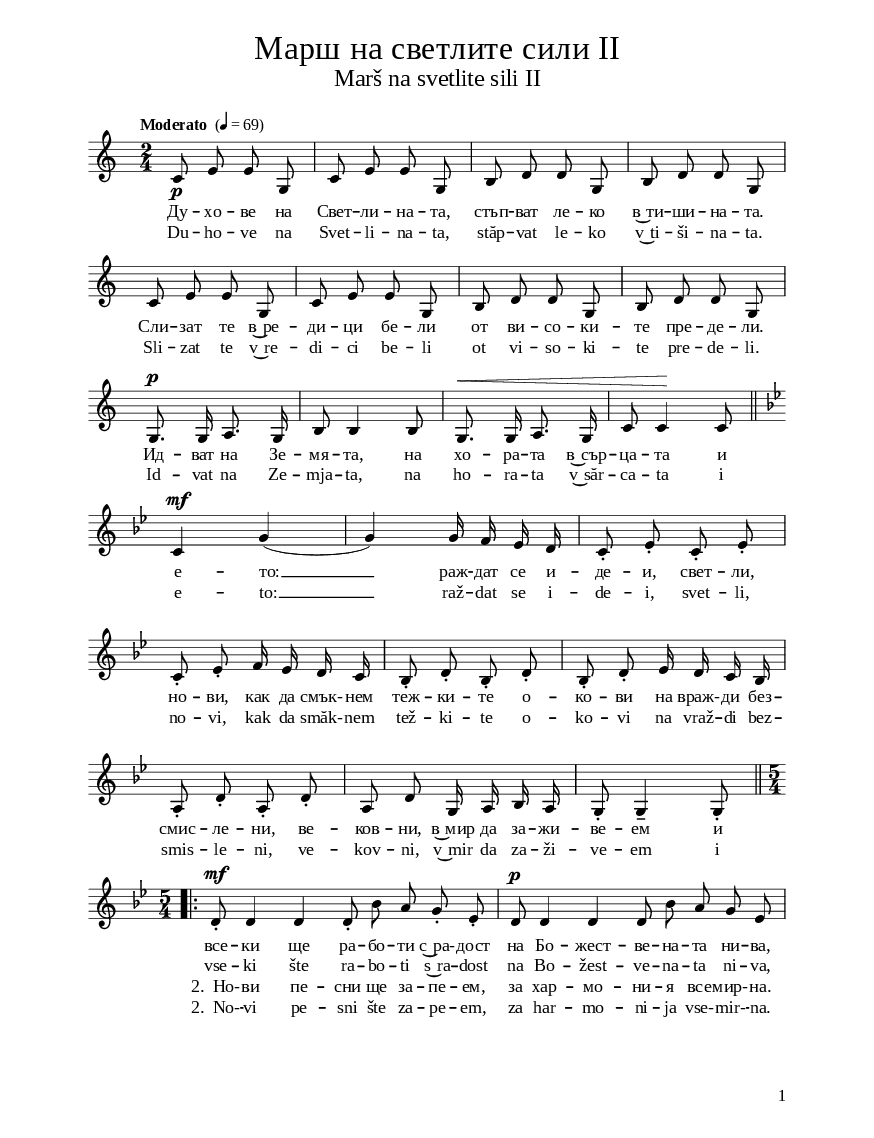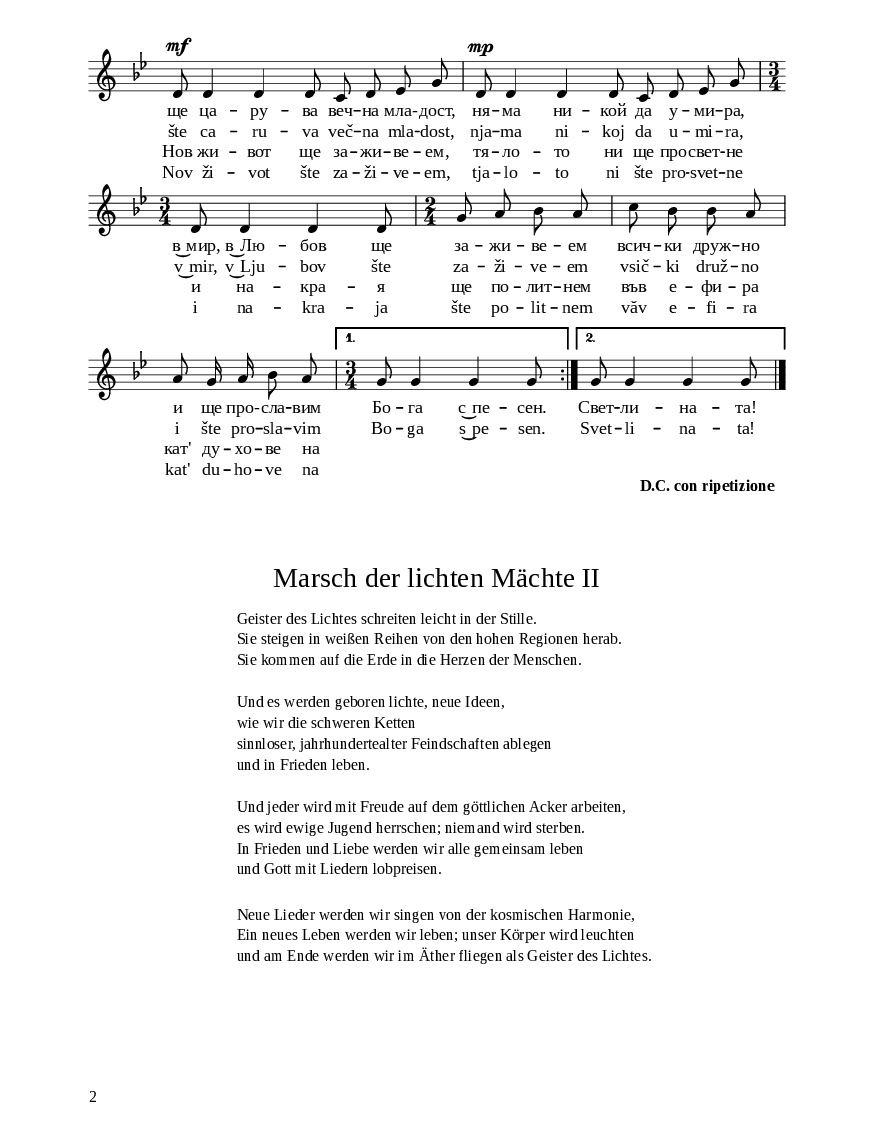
\version "2.24.2"

% include paper part and global functions
\include "include/globals.ily"

\bookpart {
  \label #'ref162_2
  \tocItem \markup "Марш на светлите сили II – Marš na svetlite sili II"
  \include "include/bookpart-paper.ily"
  \score {
    \include "include/score-layout.ily"

    \new Voice \relative c' {
      \clef treble
      \key c \major
      \time 2/4
      \tempoFunc "Moderato " 4 "69"

      \autoBeamOff


      c8 \p e e g, | c8 e e g, | b d d g, | b d d g, | \break

     c8 e e g, |c8 e e g, | b d d g, |  b d d g, | \break

      g8.^\p g16 a8. g16 | b8 b4 b8 | g8.^\< g16 a8. g16 |  c8 c4  \! c8 | \bar "||" \break

      \key g \minor  c4^\mf  g'4 (g4) g16 f es d |  c8\staccato es\staccato c\staccato es\staccato |\break

      c\staccato es\staccato f16 es d c | bes8\staccato d\staccato bes\staccato d\staccato | bes\staccato d\staccato es16 d c bes | a8\staccato d\staccato a\staccato d\staccato | a d g,16 a bes a | g8\staccato g4-- g8\staccato | \break

      \bar ".|:-||"  \repeat volta 2 {

        \time 5/4 d'8\staccato^\mf d4 d4 d8\staccato bes'8 a g\staccato es\staccato |

        d8^\p  d4 d4 d8 bes'8 a8 g es | \break

        d8^\mf  d4  d4 d8 c d es g |

        d^\mp  d4 d4 d8 c8 d8 es g | \break

        \time 3/4 d8 d4 d4 d8 | \time 2/4 g8 a bes a |c bes bes a | \break

        a g16 a bes8 a8 |
        \time 3/4
      }

      \alternative {
        { g8 g4 g4 g8}
        { g8 g4 g4 g8\bar "|." }
      }


    }

    \addlyrics {
      Ду -- хо -- ве на Свет -- ли -- на -- та, стъп -- ват ле -- ко в~ти -- ши -- на -- та.

      Сли --  зат те в~ре -- ди -- ци бе -- ли от ви -- со -- ки -- те пре -- де -- ли.

      Ид  -- ват на Зе -- мя -- та, на хо -- ра -- та в~сър -- ца -- та

      и е -- то: __ раж -- дат се и -- де -- и, свет --  ли, но -- ви,

      как да "смък-" -- нем теж -- ки -- те о -- ко -- ви на

      "враж-" -- ди без -- смис -- ле -- ни, ве -- ков -- ни, в~мир да за -- жи -- ве -- ем



      и все -- ки ще ра -- бо -- ти "с~ра-" -- дост на Бо -- жест -- ве -- на -- та ни -- ва,

      ще ца -- ру -- ва веч -- на "мла-" -- дост, ня -- ма ни -- кой да у -- ми -- ра,

      в~мир, в~Лю -- бов ще за -- жи -- ве -- ем

      всич -- ки друж -- но и ще "про-" -- сла -- вим Бо -- га с~пе -- сен. Свет -- ли -- на -- та!






    }

    \addlyrics {
      Du -- ho -- ve na Svet -- li -- na -- ta, stăp -- vat le -- ko v~ti -- ši -- na -- ta.

      Sli --  zat te v~re -- di -- ci be -- li ot vi -- so -- ki -- te pre -- de -- li.

      Id  -- vat na Ze -- mja -- ta, na ho -- ra -- ta v~săr -- ca -- ta

      i e -- to: __ raž -- dat se i -- de -- i, svet --  li, no -- vi,

      kak da "smăk-" -- nem tež -- ki -- te o -- ko -- vi na

      vraž -- di bez -- smis -- le -- ni, ve -- kov -- ni, v~mir da za -- ži -- ve -- em



      i vse -- ki šte ra -- bo -- ti s~ra -- dost na Bo -- žest -- ve -- na -- ta ni -- va,

      šte ca -- ru -- va več -- na mla -- dost, nja -- ma ni -- koj da u -- mi -- ra,

      v~mir, v~Lju -- bov šte za -- ži -- ve -- em

      vsič -- ki druž -- no i šte pro -- sla -- vim Bo -- ga s~pe -- sen. Svet -- li -- na -- ta!

    }


    \addlyrics {
      " " " " " " " " " " " " " " " "

      " " " " " " " " " " " " " " " "

      " " " " " " " " " " " " " " " " " "

      " " " " " " " " " " " " " " " " " " " " " " " " " " " "

      " " " " " " " " " " " " " " " " " "    " " " " " " " " " " " " " " " " " " " " " " " " " " " "

      " " " " " " " " " " " " " " " " " "    " " " " " " " " " " " " " " " " " " " " " " " " " " " "

      "2.  Но-"   -- ви пе -- сни ще за -- пе -- ем, за хар -- мо -- ни -- я все -- "мир-" -- на.

      Нов жи -- вот ще за -- жи -- ве -- ем, тя -- ло -- то ни ще про -- свет -- не

      и на -- кра -- я ще по -- лит -- нем във е -- фи -- ра кат' ду -- хо -- ве на


      " " " " " " " " " " " " " " " " " "

      " " " " " " " " " " " " " " " " " "
    }

    \addlyrics {
      " " " " " " " " " " " " " " " "

      " " " " " " " " " " " " " " " "

      " " " " " " " " " " " " " " " " " "

      " " " " " " " " " " " " " " " " " " " " " " " " " " " "

      " " " " " " " " " " " " " " " " " "    " " " " " " " " " " " " " " " " " " " " " " " " " " " "

      " " " " " " " " " " " " " " " " " "    " " " " " " " " " " " " " " " " " " " " " " " " " " " "

      "2.  No-"   -- vi pe -- sni šte za -- pe -- em, za har -- mo -- ni -- ja "vse-" -- "mir-" -- na.

      Nov ži -- vot šte za -- ži -- ve -- em, tja -- lo -- to ni šte pro -- svet -- ne

      i na -- kra -- ja šte po -- lit -- nem văv e -- fi -- ra kat' du -- ho -- ve na


      " " " " " " " " " " " " " " " " " "

      " " " " " " " " " " " " " " " " " "
    }


    \header {
      title = \titleFunc "Марш на светлите сили II" "Marš na svetlite sili II"
    }

    \midi{}

  } % score

  \markup \dc-one "D.C. con ripetizione"

  \markup \empty-two

  % include foreign translation(s) of the song
  \version "2.24.4"

\markup \fill-line { \fontsize #deTitleFontSize "Marsch der lichten Mächte II" }

\markup \null
\markup \null
\markup \abs-fontsize #11 \override #`(baseline-skip . ,deCoupletBaselineSkip) {
  \fill-line {
    \hspace #0.1
    \column {
      \line {
        \bold "  "
        \column {
          "Geister des Lichtes schreiten leicht in der Stille."
          "Sie steigen in weißen Reihen von den hohen Regionen herab."
          "Sie kommen auf die Erde in die Herzen der Menschen."
        }
      }
      \vspace #1
      \line {
        \bold "  "
        \column {
          "Und es werden geboren lichte, neue Ideen,"
          "wie wir die schweren Ketten"
          "sinnloser, jahrhundertealter Feindschaften ablegen"
          "und in Frieden leben."
        }
      }
      \vspace #1
      \line {
        \bold "  "
        \column {
          "Und jeder wird mit Freude auf dem göttlichen Acker arbeiten,"
          "es wird ewige Jugend herrschen; niemand wird sterben."
          "In Frieden und Liebe werden wir alle gemeinsam leben"
          "und Gott mit Liedern lobpreisen."
        }
      }
      \vspace #1
      \line {
        \bold "  "
        \column {
          "Neue Lieder werden wir singen von der kosmischen Harmonie,"
          "Ein neues Leben werden wir leben; unser Körper wird leuchten"
          "und am Ende werden wir im Äther fliegen als Geister des Lichtes."
        }
      }
    }\hspace #0.1
  }
}


} % bookpart

% Più mosso
%
